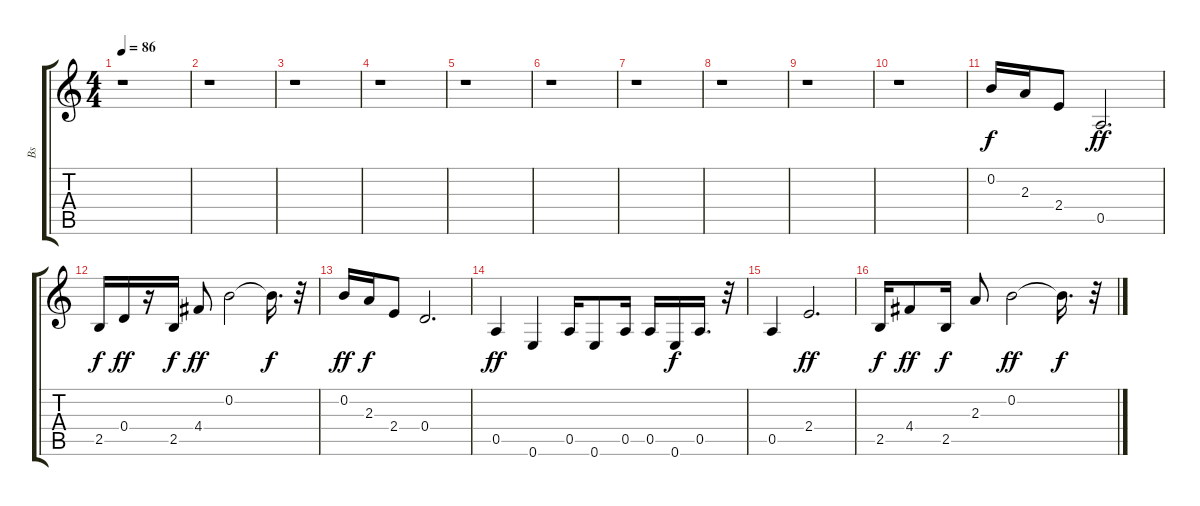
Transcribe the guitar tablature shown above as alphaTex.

\track ("Bs" "Bs") {instrument electricbassfinger}
\staff {score tabs}
\tuning (E4 B3 G3 D3 A2 E2) {hide}
\ts (4 4)
\tempo 86
\clef g2
\ks c
r.1{dy ff} |
r.1 |
r.1 |
r.1 |
r.1 |
r.1 |
r.1 |
r.1 |
r.1 |
r.1 |
0.2.16{dy f} 2.3.16 2.4.8 0.5.2{d dy ff} |
2.5.16{dy f} 0.4.16{dy ff} r.16 2.5.16{dy f} 4.4.8{dy ff} 0.2.2 0.2{t}.16{d dy f} r.32 |
0.2.16{dy ff} 2.3.16{dy f} 2.4.8 0.4.2{d} |
0.5.4{dy ff} 0.6.4 0.5.16 0.6.8 0.5.16 0.5.16 0.6.16{dy f} 0.5.16{d} r.32 |
0.5.4 2.4.2{d dy ff} |
2.5.16{dy f} 4.4.8{dy ff} 2.5.16{dy f} 2.3.8 0.2.2{dy ff} 0.2{t}.16{d dy f} r.32
